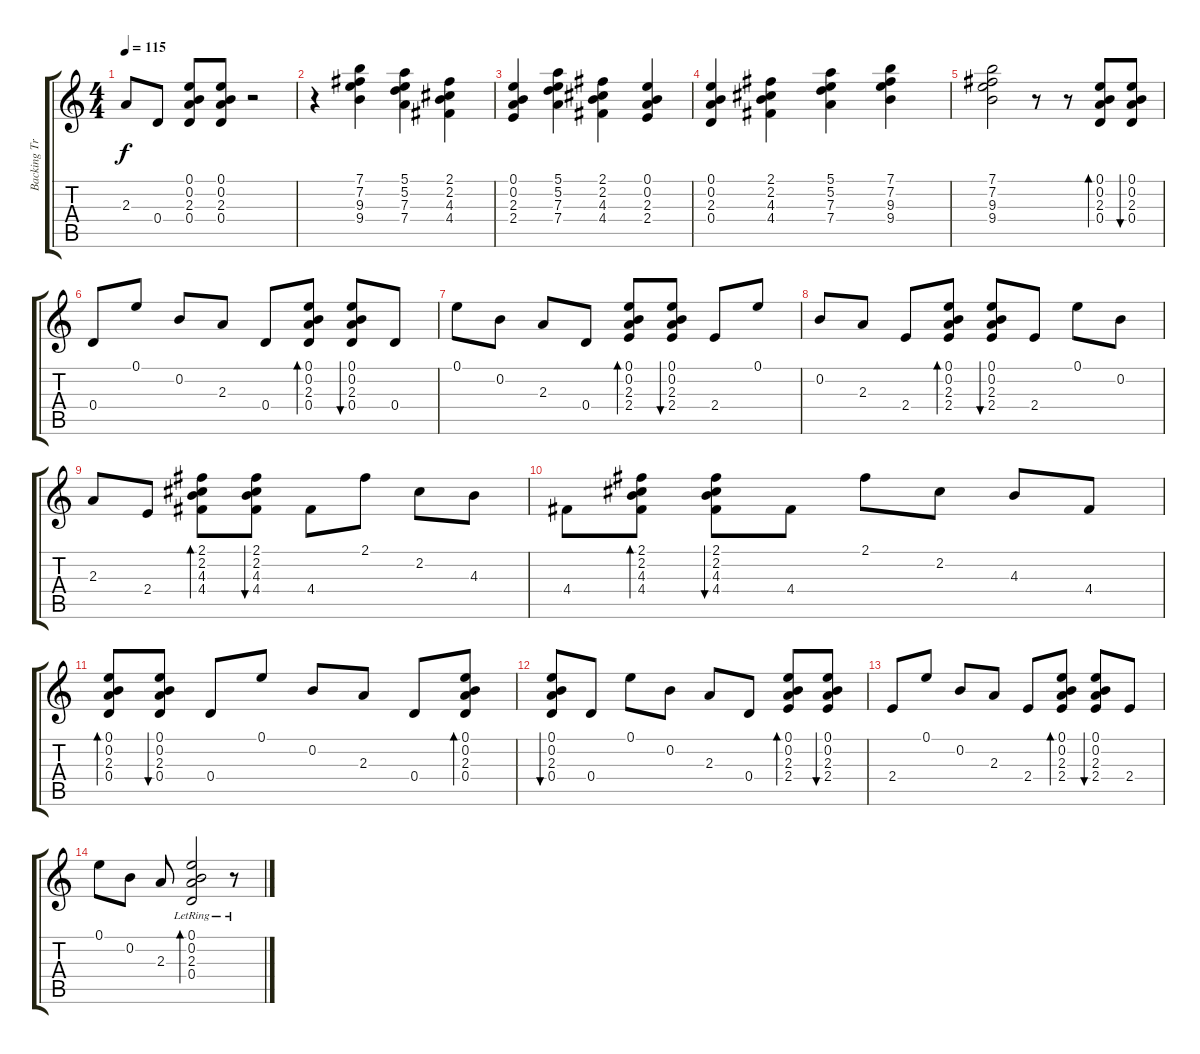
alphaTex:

\track ("Backing Track" "Backing Tr") {instrument acousticguitarsteel}
\staff {score tabs}
\tuning (E4 B3 G3 D3 A2 E2) {hide}
\ts (4 4)
\tempo 115
\clef g2
\ks c
2.3.8{dy f} 0.4.8 (0.1 0.2 2.3 0.4).8 (0.1 0.2 2.3 0.4).8 r.2 |
r.4 (7.1 7.2 9.3 9.4).4 (5.1 5.2 7.3 7.4).4 (2.1 2.2 4.3 4.4).4 |
(0.1 0.2 2.3 2.4).4 (5.1 5.2 7.3 7.4).4 (2.1 2.2 4.3 4.4).4 (0.1 0.2 2.3 2.4).4 |
(0.1 0.2 2.3 0.4).4 (2.1 2.2 4.3 4.4).4 (5.1 5.2 7.3 7.4).4 (7.1 7.2 9.3 9.4).4 |
(7.1 7.2 9.3 9.4).2 r.8 r.8 (0.1 0.2 2.3 0.4).8{bd 60} (0.1 0.2 2.3 0.4).8{bu 60} |
0.4.8 0.1.8 0.2.8 2.3.8 0.4.8 (0.1 0.2 2.3 0.4).8{bd 60} (0.1 0.2 2.3 0.4).8{bu 60} 0.4.8 |
0.1.8 0.2.8 2.3.8 0.4.8 (0.1 0.2 2.3 2.4).8{bd 60} (0.1 0.2 2.3 2.4).8{bu 60} 2.4.8 0.1.8 |
0.2.8 2.3.8 2.4.8 (0.1 0.2 2.3 2.4).8{bd 60} (0.1 0.2 2.3 2.4).8{bu 60} 2.4.8 0.1.8 0.2.8 |
2.3.8 2.4.8 (2.1 2.2 4.3 4.4).8{bd 60} (2.1 2.2 4.3 4.4).8{bu 60} 4.4.8 2.1.8 2.2.8 4.3.8 |
4.4.8 (2.1 2.2 4.3 4.4).8{bd 60} (2.1 2.2 4.3 4.4).8{bu 60} 4.4.8 2.1.8 2.2.8 4.3.8 4.4.8 |
(0.1 0.2 2.3 0.4).8{bd 60} (0.1 0.2 2.3 0.4).8{bu 60} 0.4.8 0.1.8 0.2.8 2.3.8 0.4.8 (0.1 0.2 2.3 0.4).8{bd 60} |
(0.1 0.2 2.3 0.4).8{bu 60} 0.4.8 0.1.8 0.2.8 2.3.8 0.4.8 (0.1 0.2 2.3 2.4).8{bd 60} (0.1 0.2 2.3 2.4).8{bu 60} |
2.4.8 0.1.8 0.2.8 2.3.8 2.4.8 (0.1 0.2 2.3 2.4).8{bd 60} (0.1 0.2 2.3 2.4).8{bu 60} 2.4.8 |
0.1.8 0.2.8 2.3.8 (0.1 0.2{lr} 2.3 0.4).2{bd 60} r.8
